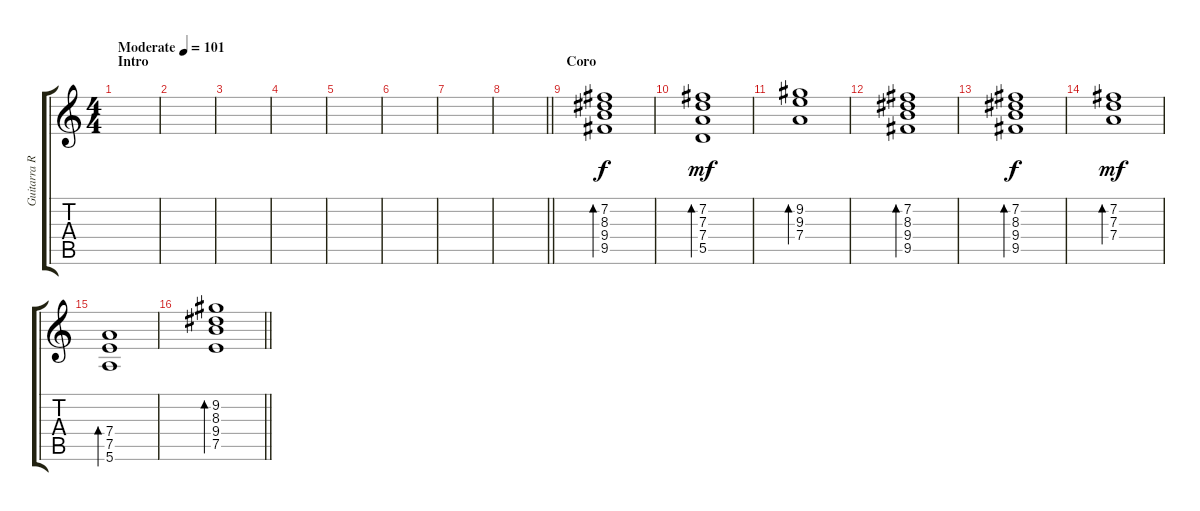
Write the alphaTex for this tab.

\track ("Guitarra RSE" "Guitarra R") {instrument electricguitarjazz}
\staff {score tabs}
\tuning (E4 B3 G3 D3 A2 E2) {hide}
\ts (4 4)
\section ("" "Intro")
\tempo (101 "Moderate")
\clef g2
\ks c
|
|
|
|
|
|
|
\barLineRight lightlight
|
\section ("" "Coro")
(7.2 8.3 9.4 9.5).1{bd 120} |
(7.2 7.3 7.4 5.5).1{bd 120 dy mf} |
(9.2 9.3 7.4).1{bd 60} |
(7.2 8.3 9.4 9.5).1{bd 120} |
(7.2 8.3 9.4 9.5).1{bd 60 dy f} |
(7.2 7.3 7.4).1{bd 240 dy mf} |
(7.4 7.5 5.6).1{bd 60} |
\barLineRight lightlight
(9.2 8.3 9.4 7.5).1{bd 240}
